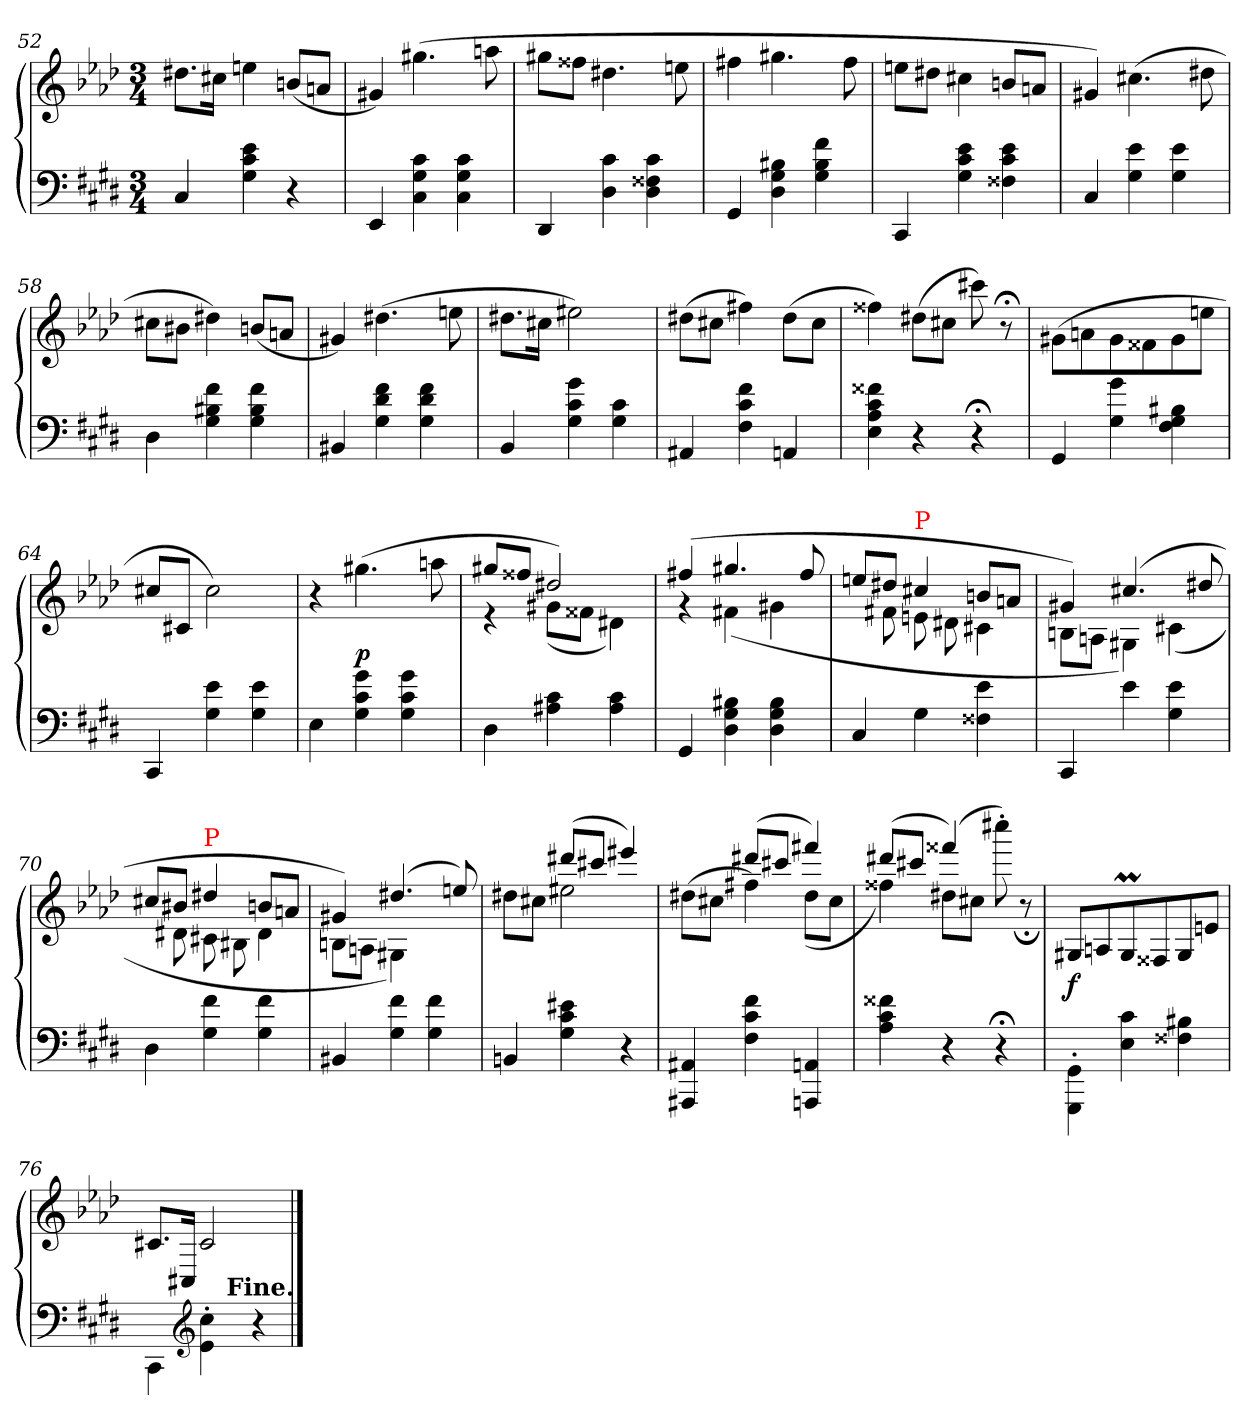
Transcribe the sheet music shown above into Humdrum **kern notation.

**kern	**kern	**dynam
*part1	*part1	*part1
*staff2	*staff1	*staff1/2
*clefF4	*clefG2	*
*k[f#c#g#d#]	*k[b-e-a-d-]	*
*M3/4	*M3/4	*
=52	=52	=52
4C#	8.dd#L	.
.	16cc#Jk	.
4e 4c# 4G#	4ee	.
4r	(8bL	.
.	8aJ	.
=53	=53	=53
4EE	4g#)	.
4c# 4G# 4C#	(>4.gg#	.
4c# 4G# 4C#	.	.
.	8aa	.
=54	=54	=54
4DD#	8gg#L	.
.	8ff##XJ	.
4c# 4D#	4.dd#	.
4c# 4F##X 4D#	.	.
.	8ee	.
=55	=55	=55
4GG#	4ff#	.
4B#X 4G# 4D#	4.gg#	.
4f# 4B# 4G#	.	.
.	8ff#	.
=56	=56	=56
4CC#	8eeL	.
.	8dd#J	.
4e 4c# 4G#	4cc#	.
4e 4c# 4F##X	8bL	.
.	8aJ	.
=57	=57	=57
4C#	4g#)	.
4e 4G#	(4.cc#	.
4e 4G#	.	.
.	8dd#	.
=58	=58	=58
4D#	8cc#L	.
.	8b#XJ	.
4f# 4B#X 4G#	4dd#)	.
4f# 4B# 4G#	(8bnL	.
.	8aJ	.
=59	=59	=59
4BB#X	4g#)	.
4f# 4d# 4G#	(4.dd#	.
4f# 4d# 4G#	.	.
.	8ee	.
=60	=60	=60
4BB	8.dd#L	.
.	16cc#Jk	.
4g# 4c# 4G#	2ee#X)	.
4c# 4G#	.	.
=61	=61	=61
4AA#X	(8dd#L	.
.	8cc#J	.
4f# 4c# 4F#	4ff#)	.
4AAn	(8dd#L	.
.	8cc#J	.
=62	=62	=62
4f##X 4c# 4A 4E	4ff##X)	.
4r	(8dd#L	.
.	8cc#J	.
4r;<	8ccc#)	.
.	8r;<	.
=63	=63	=63
4GG#	(8g#L	.
.	8a	.
4g# 4G#	8g#	.
.	8f##X	.
4B#X 4G# 4F#	8g#	.
.	8eeJ	.
=64	=64	=64
4CC#	8cc#L	.
.	8c#J	.
4e 4G#	2cc#)	.
4e 4G#	.	.
=65	=65	=65
4E	4r	.
4g# 4c# 4G#	(>4.gg#	p
4g# 4c# 4G#	.	.
.	8aa	.
=66	=66	=66
*	*^	*
4D#	8gg#L	4r	.
.	8ff##XJ	.	.
4c# 4A#X	2dd#)	(<8g#L	.
.	.	8f##XJ	.
4c# 4A#	.	4d#)	.
=67	=67	=67	=67
4GG#	(4ff#	4rg	.
4B#X 4G# 4D#	4.gg#	(<4f#	.
4B# 4G# 4D#	.	4g#	.
.	8ff#	.	.
=68	=68	=68	=68
4C#	8eeL	8ryy	.
.	8dd#J	8f#	.
!	!LO:TX:a:color=red:t=P	!	!
4G#	4cc#	8e	.
.	.	8d#	.
4e 4F##X	8bL	4c#	.
.	8aJ	.	.
=69	=69	=69	=69
4CC#	4g#)	8BL	.
.	.	8AJ	.
4e	(4.cc#	4G#)	.
4e 4G#	.	(4c#	.
.	8dd#	.	.
=70	=70	=70	=70
4D#	8cc#L	8ryy	.
.	8b#XJ	8d#	.
!	!LO:TX:a:color=red:t=P	!	!
4f# 4G#	4dd#	8c#	.
.	.	8B#X	.
4f# 4G#	8bnL	4d#	.
.	8aJ	.	.
=71	=71	=71	=71
4BB#X	4g#)	8BnL	.
.	.	8AJ	.
4f# 4G#	(4.dd#	4G#)	.
4f# 4G#	.	4ryy	.
.	8ee/)	.	.
=72	=72	=72	=72
4BBn	4ryy	8dd#L	.
.	.	8cc#J	.
4e#X 4c# 4G#	(8ddd#L	2ee#X	.
.	8ccc#J	.	.
4r	4eee#X)	.	.
=73	=73	=73	=73
4AA#X 4AAA#X	4ryy	(8dd#L	.
.	.	8cc#J	.
4f# 4c# 4F#	(8ddd#L	4ff#)	.
.	8ccc#J	.	.
4AAn 4AAAn	4fff#)	(>8dd#L	.
.	.	8cc#J	.
=74	=74	=74	=74
4f##X 4c# 4A	(8ddd#L	4ff##X)	.
.	8ccc#J	.	.
4r	(4fff##X)	8dd#L	.
.	.	8cc#J	.
4r;<	4ryy	8cccc#')	.
.	.	8r;	.
*	*v	*v	*
=75	=75	=75
4GGG#'>\ 4GG#'>\	8G#/L	f
.	8A/	.
4E\ 4c#\	8G#m/	.
.	8F##X	.
4F##\ 4B#X\	8G#/	.
.	8e/J	.
=76	=76	=76
*^	*	*
4CC#\	4.ryy	8.c#/L	.
.	.	16C#/Jk	.
*clefG2	*	*	*
4cc#'\ 4e'\	.	2c#	.
!	!LO:TX:a:B:t=Fine.	!	!
.	4.ryy	.	.
4r	.	.	.
*v	*v	*	*
==	==	==
*-	*-	*-
